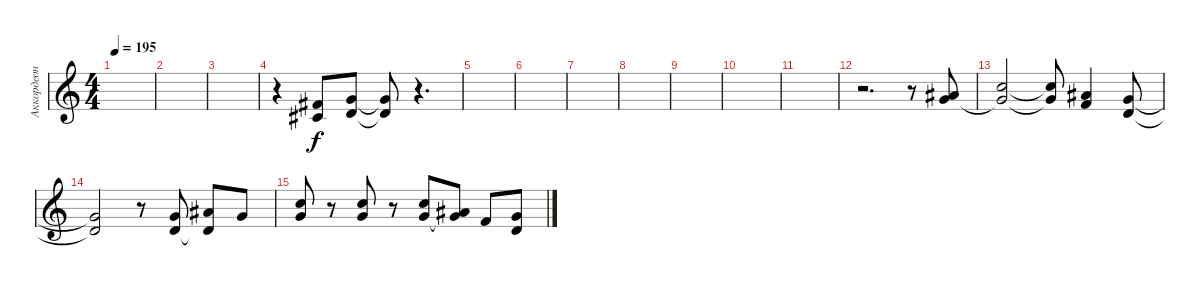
\track ("Аккордеон" "Аккордеон") {instrument accordion}
\staff {score}
\tuning (E4 B3 G3 D3 A2 E2) {hide}
\ts (4 4)
\tempo 195
\clef g2
\ks c
|
|
|
r.4 (2.1 2.2).8 (3.1 3.2).8 (3.1{t} 3.2{t}).8 r.4{d} |
|
|
|
|
|
|
|
r.2{d} r.8 (6.1 8.2).8 |
(8.1 8.2{t}).2 (8.1{t} 8.2{t}).8 (6.1 6.2).4 (3.1 3.2).8 |
(3.1{t} 3.2{t}).2 r.8 (3.1 3.2).8 (6.1 3.2{t}).8 3.1.8 |
(8.1 8.2).8 r.8 (8.1 8.2).8 r.8 (8.1 8.2).8 (6.1 8.2{t}).8 6.2.8 (3.1 3.2).8
